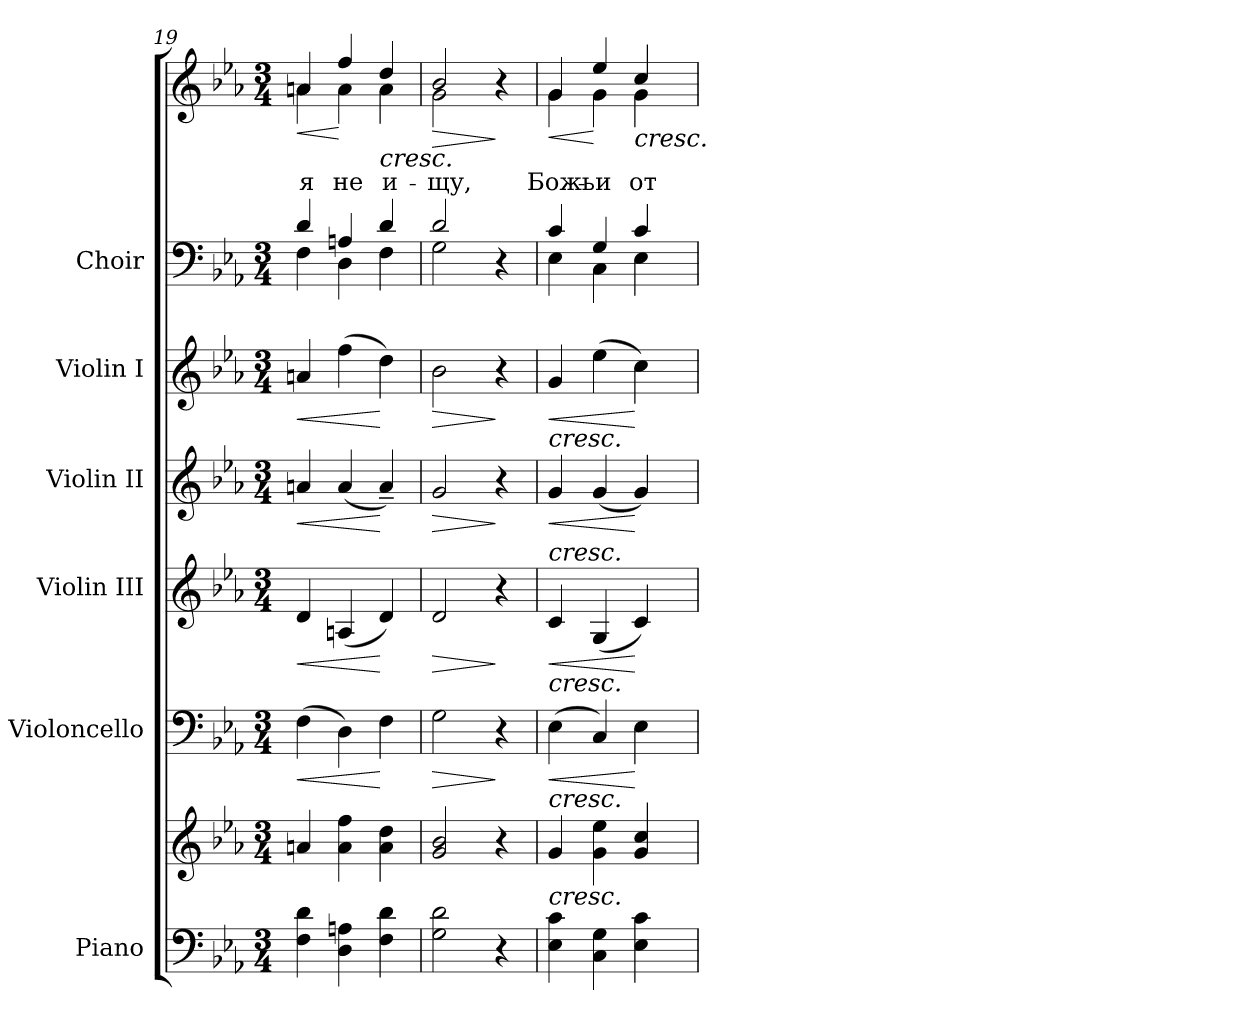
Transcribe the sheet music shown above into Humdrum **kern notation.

**kern	**kern	**kern	**dynam	**kern	**dynam	**kern	**dynam	**kern	**dynam	**kern	**kern	**text	**dynam
*part6	*part6	*part5	*part5	*part4	*part4	*part3	*part3	*part2	*part2	*part1	*part1	*part1	*part1
*staff8	*staff7	*staff6	*staff6	*staff5	*staff5	*staff4	*staff4	*staff3	*staff3	*staff2	*staff1	*staff1	*staff1/2
*I"Piano	*	*I"Violoncello	*	*I"Violin III	*	*I"Violin II	*	*I"Violin I	*	*I"Choir	*	*	*
*I'Pno.	*	*I'Vc.	*	*I'Vln. II	*	*I'Vln. II	*	*I'Vln. I	*	*I'Choir	*	*	*
*clefF4	*clefG2	*clefF4	*	*clefG2	*	*clefG2	*	*clefG2	*	*clefF4	*clefG2	*	*
*k[b-e-a-]	*k[b-e-a-]	*k[b-e-a-]	*	*k[b-e-a-]	*	*k[b-e-a-]	*	*k[b-e-a-]	*	*k[b-e-a-]	*k[b-e-a-]	*	*
*E-:	*E-:	*E-:	*	*E-:	*	*E-:	*	*E-:	*	*E-:	*E-:	*	*
*M3/4	*M3/4	*M3/4	*	*M3/4	*	*M3/4	*	*M3/4	*	*M3/4	*M3/4	*	*
=19	=19	=19	=19	=19	=19	=19	=19	=19	=19	=19	=19	=19	=19
!	!	!	!LO:HP:b	!	!LO:HP:b	!	!LO:HP:b	!	!LO:HP:b	!	!	!	!
*	*	*	*	*	*	*	*	*	*	*^	*^	*	*
!	!	!	!	!	!	!	!	!	!	!	!	!	!	!LO:LY:b:color=#000000	!LO:HP:b
4Fi\ 4di	4ani/	(4Fi\	<	4di/	<	4ani/	<	4ani/	<	4di/	4Fi\	4ani/	4ai\	я	<
!	!	!	!	!	!	!	!	!	!	!	!	!	!	!LO:LY:b:color=#000000	!
4Di\ 4Ani	4ai\ 4ffi	4Di\)	.	(4Ani/	.	(4ai/	.	(4ffi\	.	4Ani/	4Di\	4ffi/	4ai\	не	[
!	!	!	!	!	!	!	!	!	!	!	!	!	!	!LO:LY:b:color=#000000	!LO:HP:n=1:b
4Fi\ 4di	4ai\ 4ddi	4Fi\	[	4di/)	[	4a~i/)	[	4ddi\)	[	4di/	4Fi\	4ddi/	4ai\	и-	[ <
=20	=20	=20	=20	=20	=20	=20	=20	=20	=20	=20	=20	=20	=20	=20	=20
!	!	!	!LO:HP:b	!	!LO:HP:b	!	!LO:HP:b	!	!LO:HP:b	!	!	!	!	!	!
!	!	!	!	!	!	!	!	!	!	!	!	!	!	!LO:LY:b:color=#000000	!LO:HP:b
2Gi\ 2di	2gi/ 2b-i	2Gi\	>	2di/	>	2gi/	>	2b-i\	>	2di/	2Gi\	2b-i/	2gi\	-щу,	>
4r	4r	4r	]	4r	]	4r	]	4r	]	4r	4ryy	4r	4ryy	.	] ] ]
!!LO:LB:g=z	!!
=21	=21	=21	=21	=21	=21	=21	=21	=21	=21	=21	=21	=21	=21	=21	=21
!	!	!	!LO:HP:b	!	!LO:HP:b	!	!LO:HP:b	!	!LO:HP:b	!	!	!	!	!	!
!	!	!	!	!	!	!	!	!LO:TX:b:i:t=cresc.	!	!	!	!	!	!	!
!	!	!	!	!LO:TX:b:i:t=cresc.	!	!	!	!	!	!	!	!	!	!	!
!	!	!	!	!LO:TX:a:i:t=cresc.	!	!	!	!	!	!	!	!	!	!	!
!	!	!LO:TX:b:i:t=cresc.	!	!	!	!	!	!	!	!	!	!	!	!	!
!	!LO:TX:b:i:t=cresc.	!	!	!	!	!	!	!	!	!	!	!	!	!	!
!	!	!	!	!	!	!	!	!	!	!	!	!	!	!LO:LY:b:color=#000000	!LO:HP:b
4E-i\ 4ci	4gi/	(4E-i\	<	4ci/	<	4gi/	<	4gi/	<	4ci/	4E-i\	4gi/	4gi\	Божь-	<
!	!	!	!	!	!	!	!	!	!	!	!	!	!	!LO:LY:b:color=#000000	!
4Ci\ 4Gi	4gi\ 4ee-i	4Ci/)	.	(4Gi/	.	(4gi/	.	(4ee-i\	.	4Gi/	4Ci\	4ee-i/	4gi\	-и	[
!	!	!	!	!	!	!	!	!	!	!	!	!	!	!LO:LY:b:color=#000000	!LO:HP:n=1:b
4E-i\ 4ci	4gi/ 4cci	4E-i\	[	4ci/)	[	4gi/)	[	4cci\)	[	4ci/	4E-i\	4cci/	4gi\	от-	[ <
*	*	*	*	*	*	*	*	*	*	*v	*v	*	*	*	*
*	*	*	*	*	*	*	*	*	*	*	*v	*v	*	*
=	=	=	=	=	=	=	=	=	=	=	=	=	=
*-	*-	*-	*-	*-	*-	*-	*-	*-	*-	*-	*-	*-	*-
